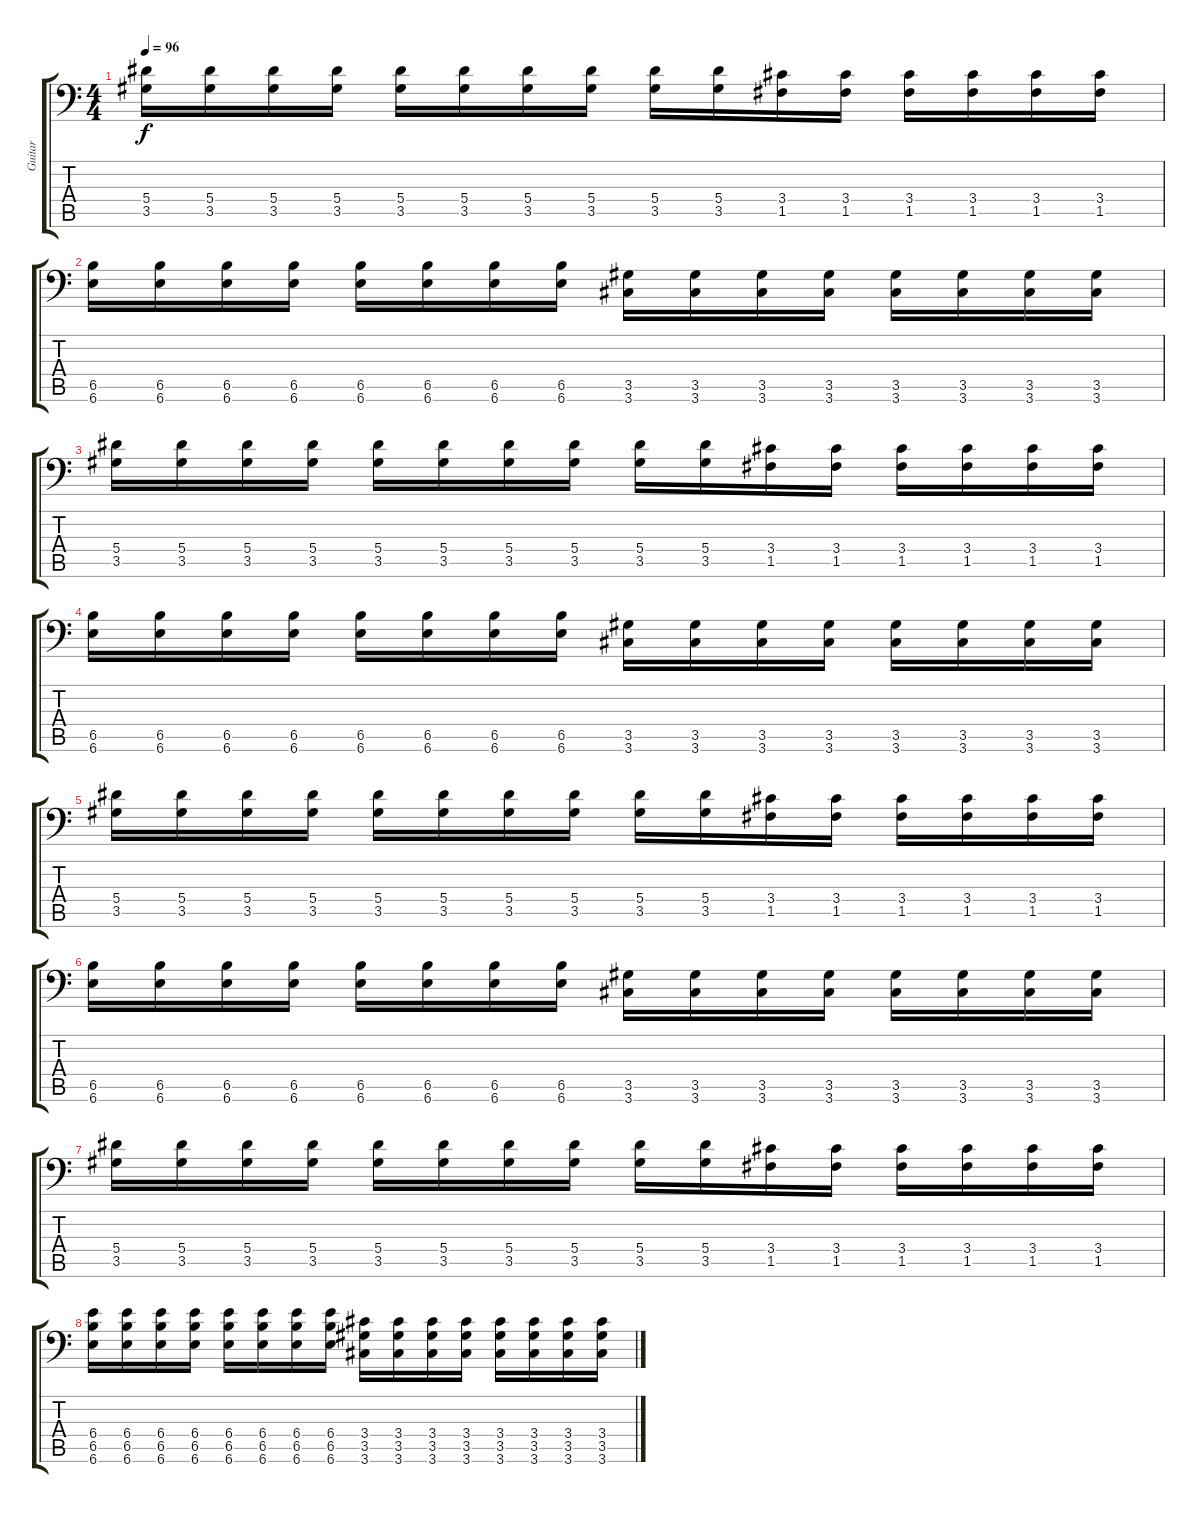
\track ("Guitar" "Guitar") {instrument distortionguitar}
\staff {score tabs}
\tuning (C4 G3 Eb3 Bb2 F2 Bb1) {hide}
\ts (4 4)
\tempo 96
\clef f4
\ks c
(5.4 3.5).16{dy f} (5.4 3.5).16 (5.4 3.5).16 (5.4 3.5).16 (5.4 3.5).16 (5.4 3.5).16 (5.4 3.5).16 (5.4 3.5).16 (5.4 3.5).16 (5.4 3.5).16 (3.4 1.5).16 (3.4 1.5).16 (3.4 1.5).16 (3.4 1.5).16 (3.4 1.5).16 (3.4 1.5).16 |
(6.5 6.6).16 (6.5 6.6).16 (6.5 6.6).16 (6.5 6.6).16 (6.5 6.6).16 (6.5 6.6).16 (6.5 6.6).16 (6.5 6.6).16 (3.5 3.6).16 (3.5 3.6).16 (3.5 3.6).16 (3.5 3.6).16 (3.5 3.6).16 (3.5 3.6).16 (3.5 3.6).16 (3.5 3.6).16 |
(5.4 3.5).16 (5.4 3.5).16 (5.4 3.5).16 (5.4 3.5).16 (5.4 3.5).16 (5.4 3.5).16 (5.4 3.5).16 (5.4 3.5).16 (5.4 3.5).16 (5.4 3.5).16 (3.4 1.5).16 (3.4 1.5).16 (3.4 1.5).16 (3.4 1.5).16 (3.4 1.5).16 (3.4 1.5).16 |
(6.5 6.6).16 (6.5 6.6).16 (6.5 6.6).16 (6.5 6.6).16 (6.5 6.6).16 (6.5 6.6).16 (6.5 6.6).16 (6.5 6.6).16 (3.5 3.6).16 (3.5 3.6).16 (3.5 3.6).16 (3.5 3.6).16 (3.5 3.6).16 (3.5 3.6).16 (3.5 3.6).16 (3.5 3.6).16 |
(5.4 3.5).16 (5.4 3.5).16 (5.4 3.5).16 (5.4 3.5).16 (5.4 3.5).16 (5.4 3.5).16 (5.4 3.5).16 (5.4 3.5).16 (5.4 3.5).16 (5.4 3.5).16 (3.4 1.5).16 (3.4 1.5).16 (3.4 1.5).16 (3.4 1.5).16 (3.4 1.5).16 (3.4 1.5).16 |
(6.5 6.6).16 (6.5 6.6).16 (6.5 6.6).16 (6.5 6.6).16 (6.5 6.6).16 (6.5 6.6).16 (6.5 6.6).16 (6.5 6.6).16 (3.5 3.6).16 (3.5 3.6).16 (3.5 3.6).16 (3.5 3.6).16 (3.5 3.6).16 (3.5 3.6).16 (3.5 3.6).16 (3.5 3.6).16 |
(5.4 3.5).16 (5.4 3.5).16 (5.4 3.5).16 (5.4 3.5).16 (5.4 3.5).16 (5.4 3.5).16 (5.4 3.5).16 (5.4 3.5).16 (5.4 3.5).16 (5.4 3.5).16 (3.4 1.5).16 (3.4 1.5).16 (3.4 1.5).16 (3.4 1.5).16 (3.4 1.5).16 (3.4 1.5).16 |
(6.4 6.5 6.6).16 (6.4 6.5 6.6).16 (6.4 6.5 6.6).16 (6.4 6.5 6.6).16 (6.4 6.5 6.6).16 (6.4 6.5 6.6).16 (6.4 6.5 6.6).16 (6.4 6.5 6.6).16 (3.4 3.5 3.6).16 (3.4 3.5 3.6).16 (3.4 3.5 3.6).16 (3.4 3.5 3.6).16 (3.4 3.5 3.6).16 (3.4 3.5 3.6).16 (3.4 3.5 3.6).16 (3.4 3.5 3.6).16
